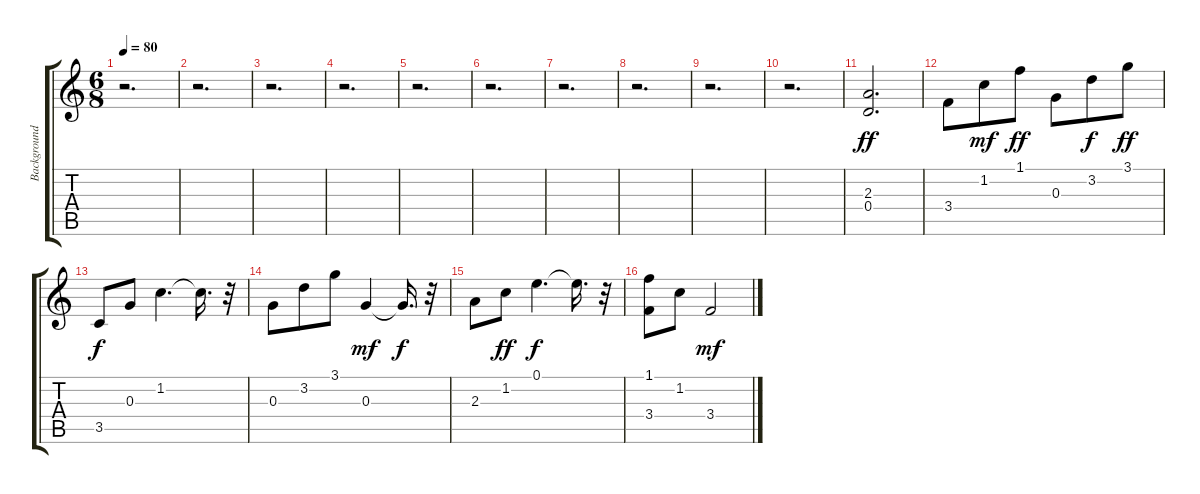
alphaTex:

\track ("Background (distortion)" "Background") {instrument distortionguitar}
\staff {score tabs}
\tuning (E4 B3 G3 D3 A2 E2) {hide}
\ts (6 8)
\tempo 80
\clef g2
\ks c
r.2{d dy ff} |
r.2{d} |
r.2{d} |
r.2{d} |
r.2{d} |
r.2{d} |
r.2{d} |
r.2{d} |
r.2{d} |
r.2{d} |
(2.3 0.4).2{d} |
3.4.8 1.2.8{dy mf} 1.1.8{dy ff} 0.3.8 3.2.8{dy f} 3.1.8{dy ff} |
3.5.8{dy f} 0.3.8 1.2.4{d} 1.2{t}.16{d} r.32 |
0.3.8 3.2.8 3.1.8 0.3.4{dy mf} 0.3{t}.16{d dy f} r.32 |
2.3.8 1.2.8{dy ff} 0.1.4{d dy f} 0.1{t}.16{d} r.32 |
(1.1 3.4).8 1.2.8 3.4.2{dy mf}
